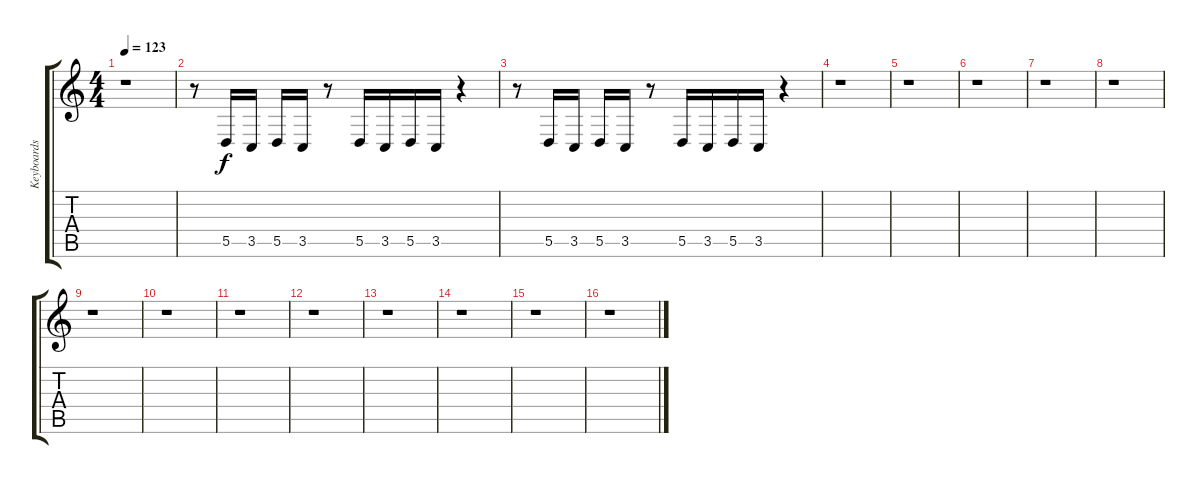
\track ("Keyboards 1" "Keyboards ") {instrument lead2sawtooth}
\staff {score tabs}
\tuning (E4 B3 G3 D3 A2 E2) {hide}
\ts (4 4)
\tempo 123
\clef g2
\ks c
r.1{dy f} |
r.8 5.5.16 3.5.16 5.5.16 3.5.16 r.8 5.5.16 3.5.16 5.5.16 3.5.16 r.4 |
r.8 5.5.16 3.5.16 5.5.16 3.5.16 r.8 5.5.16 3.5.16 5.5.16 3.5.16 r.4 |
r.1 |
r.1 |
r.1 |
r.1 |
r.1 |
r.1 |
r.1 |
r.1 |
r.1 |
r.1 |
r.1 |
r.1 |
r.1
